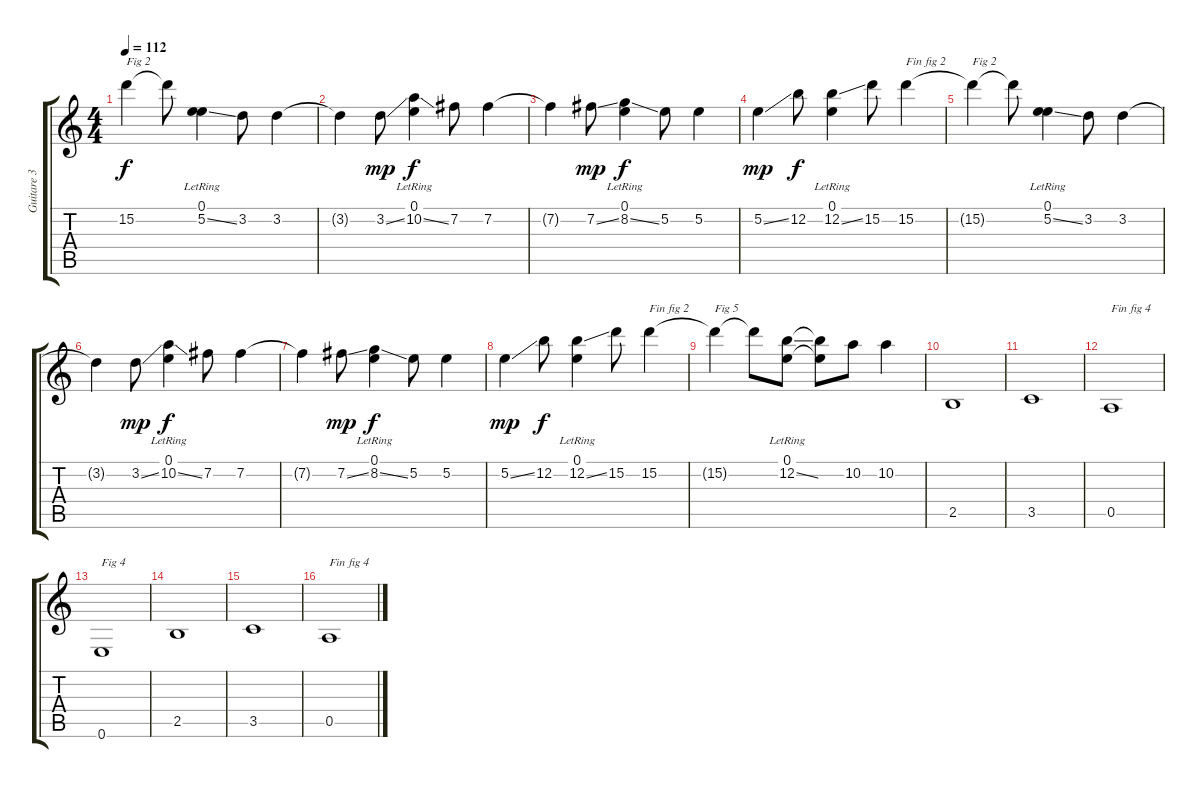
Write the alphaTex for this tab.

\track ("Guitare 3" "Guitare 3") {instrument electricguitarclean}
\staff {score tabs}
\tuning (E4 B3 G3 D3 A2 E2) {hide}
\ts (4 4)
\tempo 112
\clef g2
\ks c
15.2{t}.4{txt "Fig 2" dy f} 15.2{t}.8 (0.1{lr} 5.2{ss}).4 3.2.8 3.2.4 |
3.2{t}.4 3.2{ss}.8{dy mp} (0.1{lr} 10.2{ss}).4{dy f} 7.2.8 7.2.4 |
7.2{t}.4 7.2{ss}.8{dy mp} (0.1{lr} 8.2{ss}).4{dy f} 5.2.8 5.2.4 |
5.2{ss}.4{dy mp} 12.2.8{dy f} (0.1{lr} 12.2{ss}).4 15.2.8 15.2.4{txt "Fin fig 2"} |
15.2{t}.4{txt "Fig 2"} 15.2{t}.8 (0.1{lr} 5.2{ss}).4 3.2.8 3.2.4 |
3.2{t}.4 3.2{ss}.8{dy mp} (0.1{lr} 10.2{ss}).4{dy f} 7.2.8 7.2.4 |
7.2{t}.4 7.2{ss}.8{dy mp} (0.1{lr} 8.2{ss}).4{dy f} 5.2.8 5.2.4 |
5.2{ss}.4{dy mp} 12.2.8{dy f} (0.1{lr} 12.2{ss}).4 15.2.8 15.2.4{txt "Fin fig 2"} |
15.2{t}.4{txt "Fig 5"} 15.2{t}.8 (0.1{lr} 12.2{ss}).8 (0.1{t} 12.2{t}).8 10.2.8 10.2.4 |
2.5.1{volume 13 instrument electricguitarclean} |
3.5.1 |
0.5.1{txt "Fin fig 4"} |
0.6.1{txt "Fig 4"} |
2.5.1 |
3.5.1 |
0.5.1{txt "Fin fig 4"}
